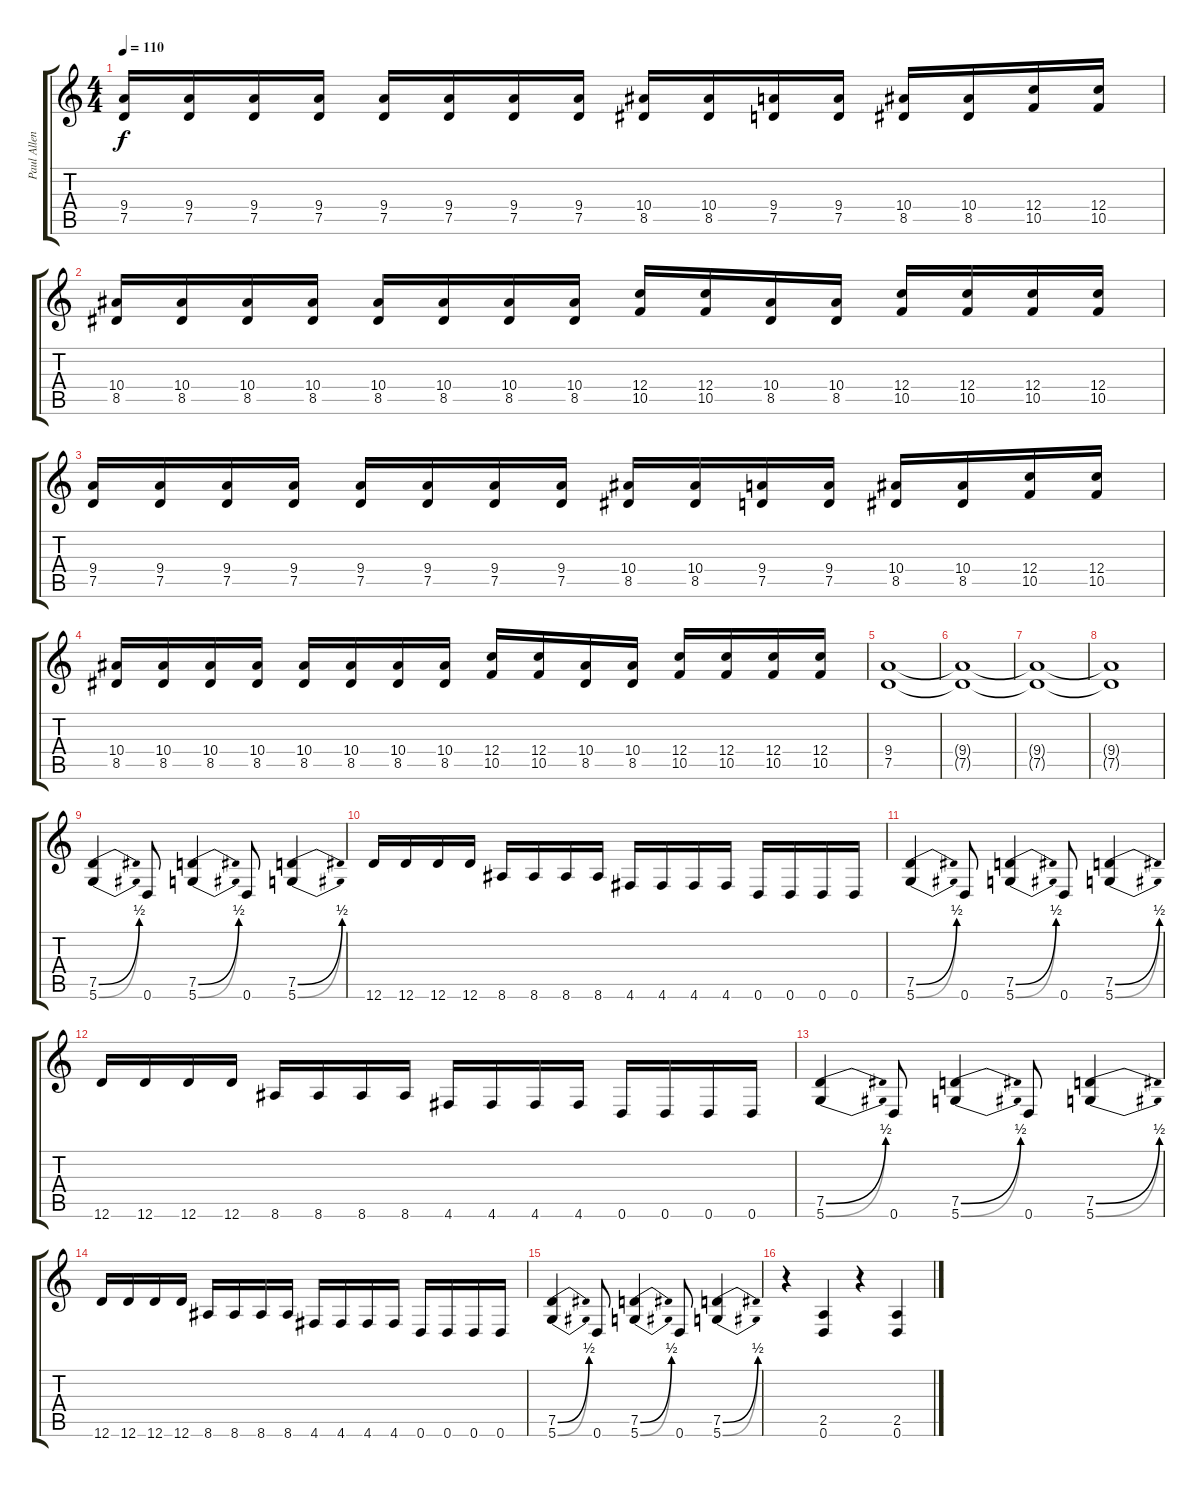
\track ("Paul Allender" "Paul Allen") {instrument overdrivenguitar}
\staff {score tabs}
\tuning (D4 A3 F3 C3 G2 D2) {hide}
\ts (4 4)
\tempo 110
\clef g2
\ks c
(9.4 7.5).16{dy f} (9.4 7.5).16 (9.4 7.5).16 (9.4 7.5).16 (9.4 7.5).16 (9.4 7.5).16 (9.4 7.5).16 (9.4 7.5).16 (10.4 8.5).16 (10.4 8.5).16 (9.4 7.5).16 (9.4 7.5).16 (10.4 8.5).16 (10.4 8.5).16 (12.4 10.5).16 (12.4 10.5).16 |
(10.4 8.5).16 (10.4 8.5).16 (10.4 8.5).16 (10.4 8.5).16 (10.4 8.5).16 (10.4 8.5).16 (10.4 8.5).16 (10.4 8.5).16 (12.4 10.5).16 (12.4 10.5).16 (10.4 8.5).16 (10.4 8.5).16 (12.4 10.5).16 (12.4 10.5).16 (12.4 10.5).16 (12.4 10.5).16 |
(9.4 7.5).16 (9.4 7.5).16 (9.4 7.5).16 (9.4 7.5).16 (9.4 7.5).16 (9.4 7.5).16 (9.4 7.5).16 (9.4 7.5).16 (10.4 8.5).16 (10.4 8.5).16 (9.4 7.5).16 (9.4 7.5).16 (10.4 8.5).16 (10.4 8.5).16 (12.4 10.5).16 (12.4 10.5).16 |
(10.4 8.5).16 (10.4 8.5).16 (10.4 8.5).16 (10.4 8.5).16 (10.4 8.5).16 (10.4 8.5).16 (10.4 8.5).16 (10.4 8.5).16 (12.4 10.5).16 (12.4 10.5).16 (10.4 8.5).16 (10.4 8.5).16 (12.4 10.5).16 (12.4 10.5).16 (12.4 10.5).16 (12.4 10.5).16 |
(9.4 7.5).1 |
(9.4{t} 7.5{t}).1 |
(9.4{t} 7.5{t}).1 |
(9.4{t} 7.5{t}).1 |
(7.5{be (bend 0 0 60 2)} 5.6{be (bend 0 0 60 2)}).4 0.6.8 (7.5{be (bend 0 0 60 2)} 5.6{be (bend 0 0 60 2)}).4 0.6.8 (7.5{be (bend 0 0 60 2)} 5.6{be (bend 0 0 60 2)}).4 |
12.6.16{instrument guitarharmonics} 12.6.16 12.6.16 12.6.16 8.6.16 8.6.16 8.6.16 8.6.16 4.6.16 4.6.16 4.6.16 4.6.16 0.6.16 0.6.16 0.6.16 0.6.16 |
(7.5{be (bend 0 0 60 2)} 5.6{be (bend 0 0 60 2)}).4{instrument overdrivenguitar} 0.6.8 (7.5{be (bend 0 0 60 2)} 5.6{be (bend 0 0 60 2)}).4 0.6.8 (7.5{be (bend 0 0 60 2)} 5.6{be (bend 0 0 60 2)}).4 |
12.6.16{instrument guitarharmonics} 12.6.16 12.6.16 12.6.16 8.6.16 8.6.16 8.6.16 8.6.16 4.6.16 4.6.16 4.6.16 4.6.16 0.6.16 0.6.16 0.6.16 0.6.16 |
(7.5{be (bend 0 0 60 2)} 5.6{be (bend 0 0 60 2)}).4{instrument overdrivenguitar} 0.6.8 (7.5{be (bend 0 0 60 2)} 5.6{be (bend 0 0 60 2)}).4 0.6.8 (7.5{be (bend 0 0 60 2)} 5.6{be (bend 0 0 60 2)}).4 |
12.6.16{instrument guitarharmonics} 12.6.16 12.6.16 12.6.16 8.6.16 8.6.16 8.6.16 8.6.16 4.6.16 4.6.16 4.6.16 4.6.16 0.6.16 0.6.16 0.6.16 0.6.16 |
(7.5{be (bend 0 0 60 2)} 5.6{be (bend 0 0 60 2)}).4{instrument overdrivenguitar} 0.6.8 (7.5{be (bend 0 0 60 2)} 5.6{be (bend 0 0 60 2)}).4 0.6.8 (7.5{be (bend 0 0 60 2)} 5.6{be (bend 0 0 60 2)}).4 |
r.4 (2.5 0.6).4 r.4 (2.5 0.6).4
